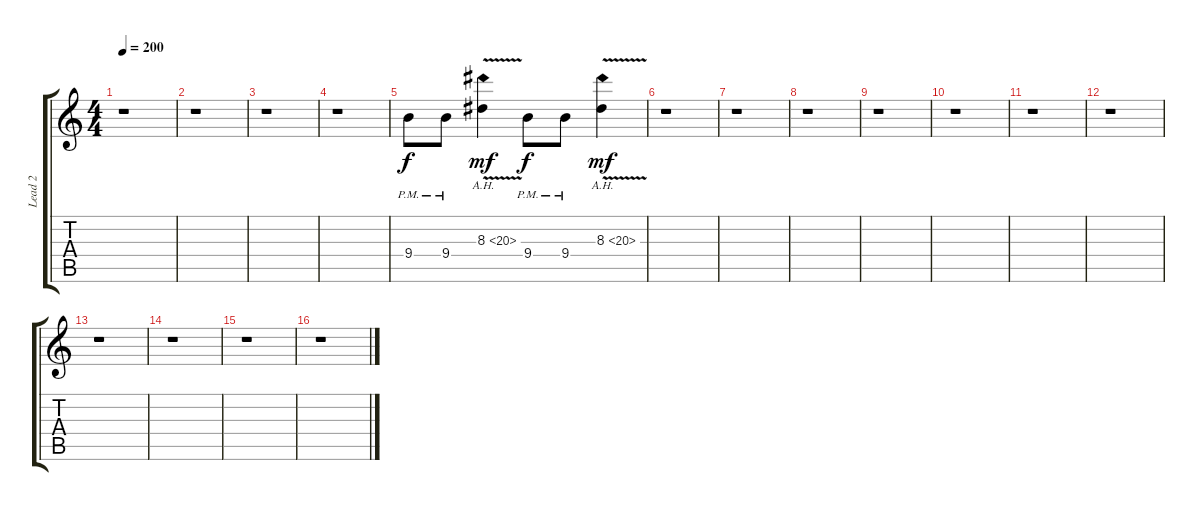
\track ("Lead 2" "Lead 2") {instrument distortionguitar}
\staff {score tabs}
\tuning (E4 B3 G3 D3 A2 E2) {hide}
\ts (4 4)
\tempo 200
\clef g2
\ks c
r.1{dy f} |
r.1 |
\section ("" "")
r.1 |
r.1 |
9.4{pm}.8 9.4{pm}.8 8.3{ah 12 v}.4{dy mf} 9.4{pm}.8{dy f} 9.4{pm}.8 8.3{ah 12 v}.4{dy mf} |
r.1 |
r.1 |
r.1 |
r.1 |
r.1 |
r.1 |
r.1 |
r.1 |
r.1 |
\section ("" "")
r.1 |
r.1
